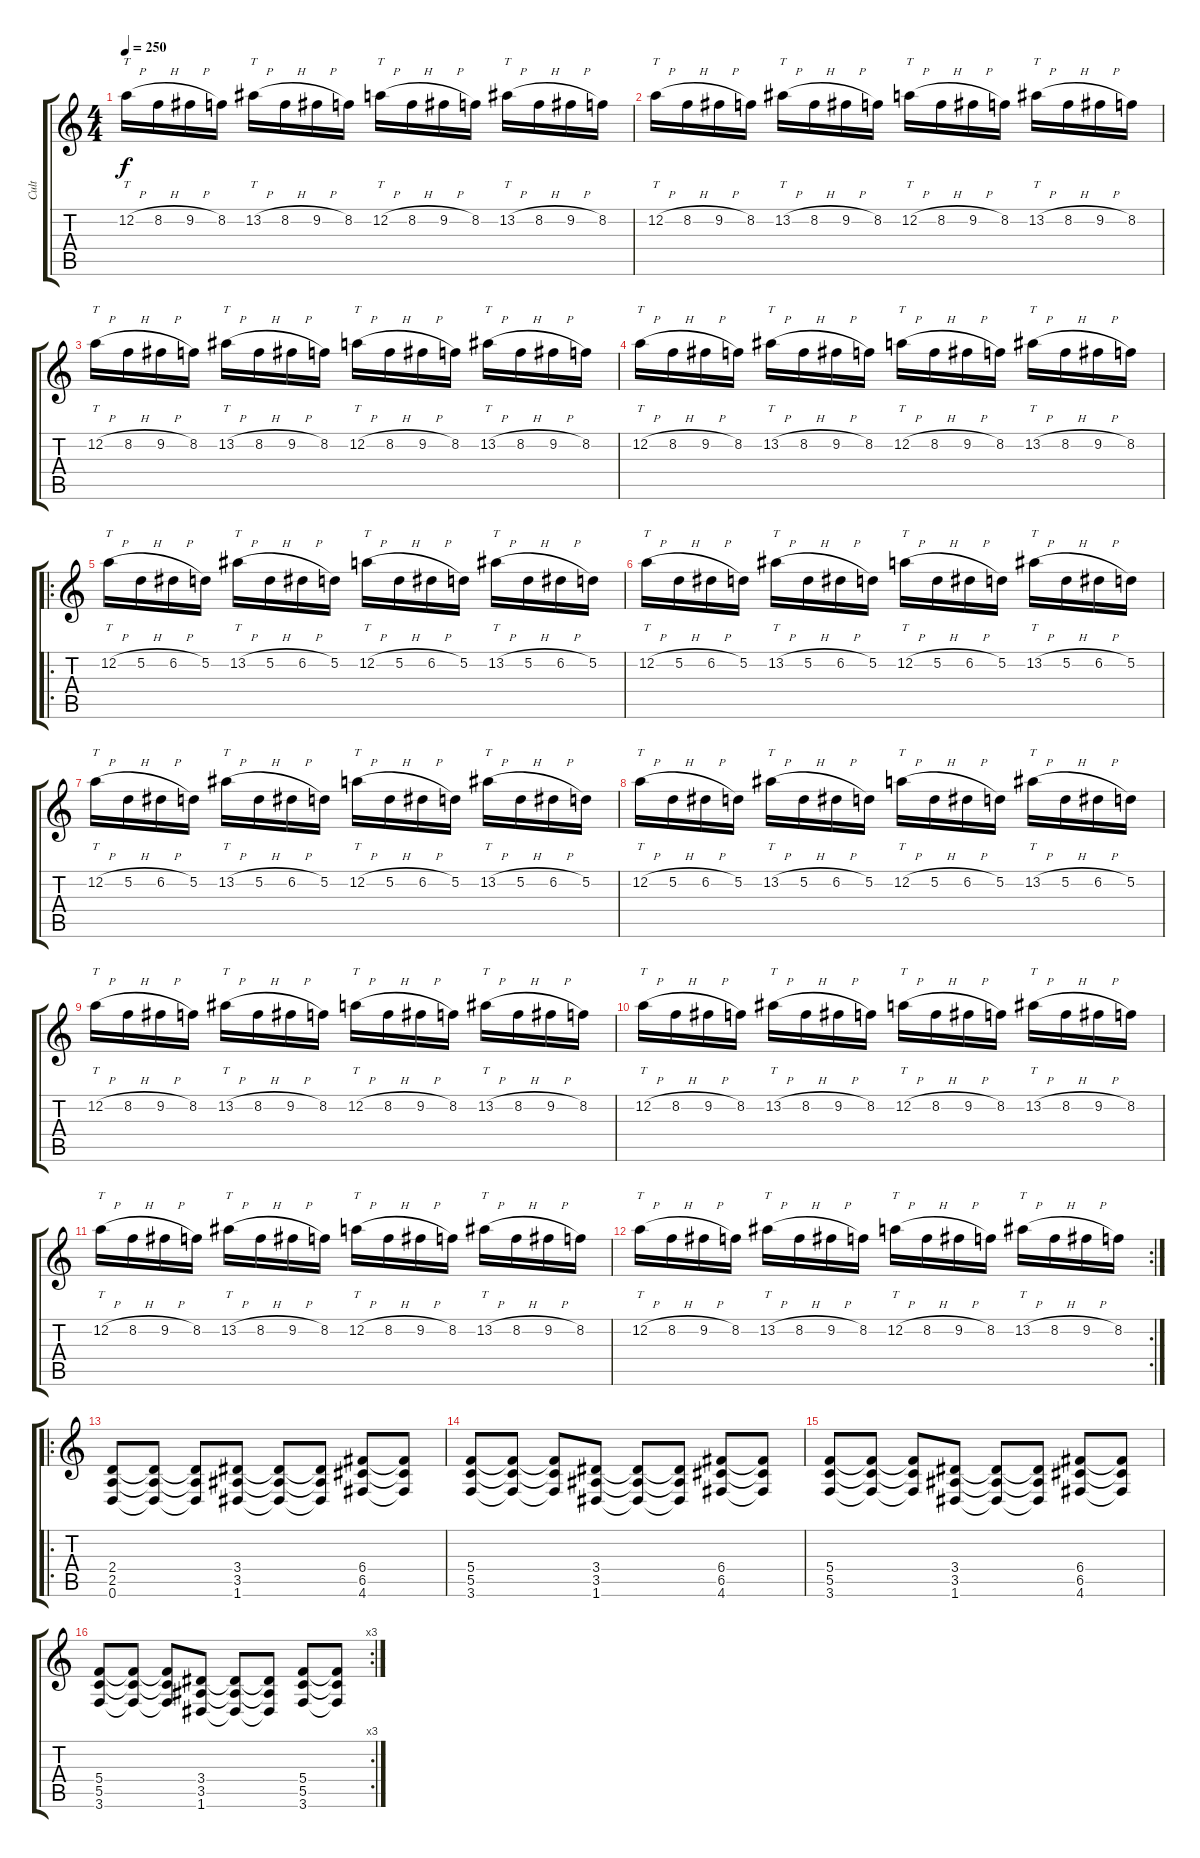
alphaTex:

\track ("Cult" "Cult") {instrument overdrivenguitar}
\staff {score tabs}
\tuning (D4 A3 F3 C3 G2 D2) {hide}
\ts (4 4)
\tempo 250
\clef g2
\ks c
12.2{h}.16{tt dy f} 8.2{h}.16 9.2{h}.16 8.2.16 13.2{h}.16{tt} 8.2{h}.16 9.2{h}.16 8.2.16 12.2{h}.16{tt} 8.2{h}.16 9.2{h}.16 8.2.16 13.2{h}.16{tt} 8.2{h}.16 9.2{h}.16 8.2.16 |
12.2{h}.16{tt} 8.2{h}.16 9.2{h}.16 8.2.16 13.2{h}.16{tt} 8.2{h}.16 9.2{h}.16 8.2.16 12.2{h}.16{tt} 8.2{h}.16 9.2{h}.16 8.2.16 13.2{h}.16{tt} 8.2{h}.16 9.2{h}.16 8.2.16 |
12.2{h}.16{tt} 8.2{h}.16 9.2{h}.16 8.2.16 13.2{h}.16{tt} 8.2{h}.16 9.2{h}.16 8.2.16 12.2{h}.16{tt} 8.2{h}.16 9.2{h}.16 8.2.16 13.2{h}.16{tt} 8.2{h}.16 9.2{h}.16 8.2.16 |
12.2{h}.16{tt} 8.2{h}.16 9.2{h}.16 8.2.16 13.2{h}.16{tt} 8.2{h}.16 9.2{h}.16 8.2.16 12.2{h}.16{tt} 8.2{h}.16 9.2{h}.16 8.2.16 13.2{h}.16{tt} 8.2{h}.16 9.2{h}.16 8.2.16 |
\ro
12.2{h}.16{tt} 5.2{h}.16 6.2{h}.16 5.2.16 13.2{h}.16{tt} 5.2{h}.16 6.2{h}.16 5.2.16 12.2{h}.16{tt} 5.2{h}.16 6.2{h}.16 5.2.16 13.2{h}.16{tt} 5.2{h}.16 6.2{h}.16 5.2.16 |
12.2{h}.16{tt} 5.2{h}.16 6.2{h}.16 5.2.16 13.2{h}.16{tt} 5.2{h}.16 6.2{h}.16 5.2.16 12.2{h}.16{tt} 5.2{h}.16 6.2{h}.16 5.2.16 13.2{h}.16{tt} 5.2{h}.16 6.2{h}.16 5.2.16 |
12.2{h}.16{tt} 5.2{h}.16 6.2{h}.16 5.2.16 13.2{h}.16{tt} 5.2{h}.16 6.2{h}.16 5.2.16 12.2{h}.16{tt} 5.2{h}.16 6.2{h}.16 5.2.16 13.2{h}.16{tt} 5.2{h}.16 6.2{h}.16 5.2.16 |
12.2{h}.16{tt} 5.2{h}.16 6.2{h}.16 5.2.16 13.2{h}.16{tt} 5.2{h}.16 6.2{h}.16 5.2.16 12.2{h}.16{tt} 5.2{h}.16 6.2{h}.16 5.2.16 13.2{h}.16{tt} 5.2{h}.16 6.2{h}.16 5.2.16 |
12.2{h}.16{tt} 8.2{h}.16 9.2{h}.16 8.2.16 13.2{h}.16{tt} 8.2{h}.16 9.2{h}.16 8.2.16 12.2{h}.16{tt} 8.2{h}.16 9.2{h}.16 8.2.16 13.2{h}.16{tt} 8.2{h}.16 9.2{h}.16 8.2.16 |
12.2{h}.16{tt} 8.2{h}.16 9.2{h}.16 8.2.16 13.2{h}.16{tt} 8.2{h}.16 9.2{h}.16 8.2.16 12.2{h}.16{tt} 8.2{h}.16 9.2{h}.16 8.2.16 13.2{h}.16{tt} 8.2{h}.16 9.2{h}.16 8.2.16 |
12.2{h}.16{tt} 8.2{h}.16 9.2{h}.16 8.2.16 13.2{h}.16{tt} 8.2{h}.16 9.2{h}.16 8.2.16 12.2{h}.16{tt} 8.2{h}.16 9.2{h}.16 8.2.16 13.2{h}.16{tt} 8.2{h}.16 9.2{h}.16 8.2.16 |
\rc 2
12.2{h}.16{tt} 8.2{h}.16 9.2{h}.16 8.2.16 13.2{h}.16{tt} 8.2{h}.16 9.2{h}.16 8.2.16 12.2{h}.16{tt} 8.2{h}.16 9.2{h}.16 8.2.16 13.2{h}.16{tt} 8.2{h}.16 9.2{h}.16 8.2.16 |
\ro
(2.4 2.5 0.6).8 (2.4{t} 2.5{t} 0.6{t}).8 (2.4{t} 2.5{t} 0.6{t}).8 (3.4 3.5 1.6).8 (3.4{t} 3.5{t} 1.6{t}).8 (3.4{t} 3.5{t} 1.6{t}).8 (6.4 6.5 4.6).8 (6.4{t} 6.5{t} 4.6{t}).8 |
(5.4 5.5 3.6).8 (5.4{t} 5.5{t} 3.6{t}).8 (5.4{t} 5.5{t} 3.6{t}).8 (3.4 3.5 1.6).8 (3.4{t} 3.5{t} 1.6{t}).8 (3.4{t} 3.5{t} 1.6{t}).8 (6.4 6.5 4.6).8 (6.4{t} 6.5{t} 4.6{t}).8 |
(5.4 5.5 3.6).8 (5.4{t} 5.5{t} 3.6{t}).8 (5.4{t} 5.5{t} 3.6{t}).8 (3.4 3.5 1.6).8 (3.4{t} 3.5{t} 1.6{t}).8 (3.4{t} 3.5{t} 1.6{t}).8 (6.4 6.5 4.6).8 (6.4{t} 6.5{t} 4.6{t}).8 |
\rc 3
(5.4 5.5 3.6).8 (5.4{t} 5.5{t} 3.6{t}).8 (5.4{t} 5.5{t} 3.6{t}).8 (3.4 3.5 1.6).8 (3.4{t} 3.5{t} 1.6{t}).8 (3.4{t} 3.5{t} 1.6{t}).8 (5.4 5.5 3.6).8 (5.4{t} 5.5{t} 3.6{t}).8
